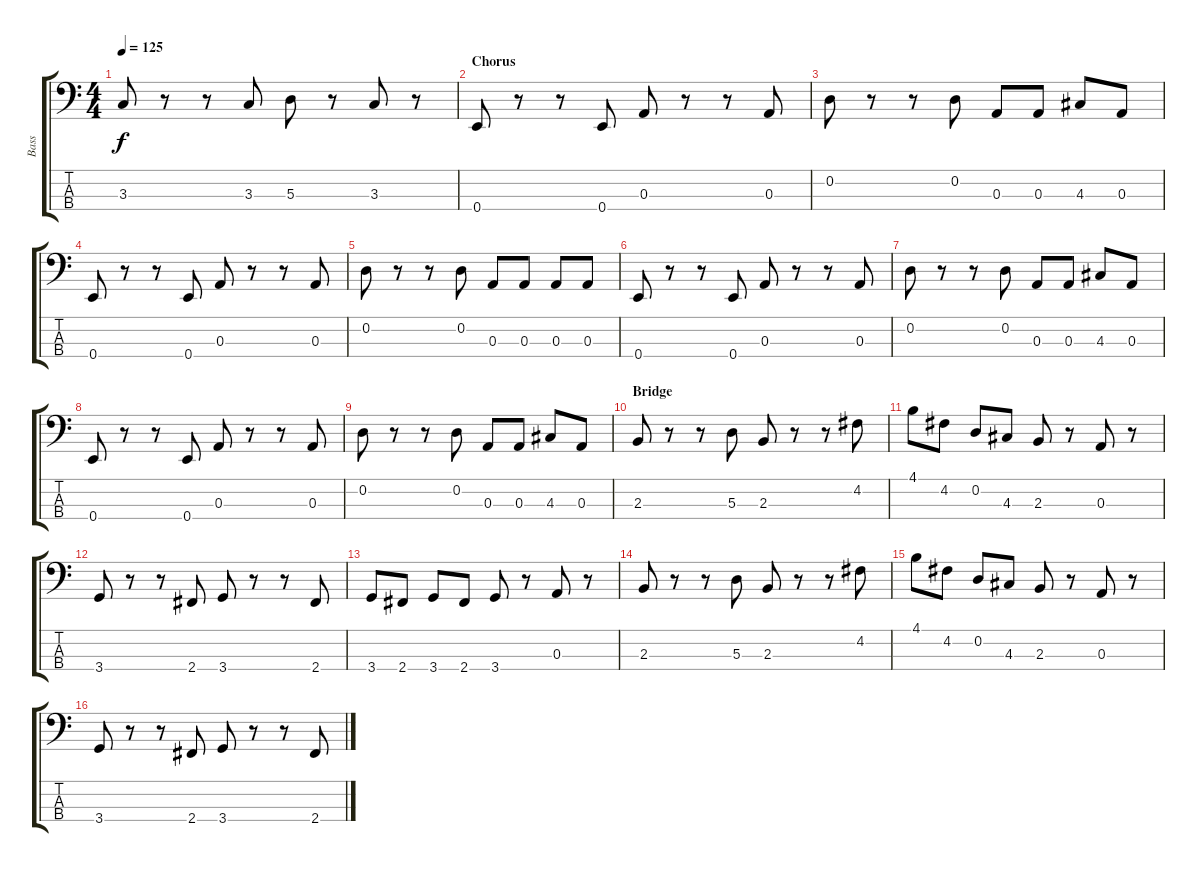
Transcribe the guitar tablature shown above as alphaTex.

\track ("Bass" "Bass") {instrument electricbasspick}
\staff {score tabs}
\tuning (G2 D2 A1 E1) {hide}
\ts (4 4)
\tempo 125
\clef f4
\ks c
3.3.8{dy f} r.8 r.8 3.3.8 5.3.8 r.8 3.3.8 r.8 |
\section ("" "Chorus")
0.4.8 r.8 r.8 0.4.8 0.3.8 r.8 r.8 0.3.8 |
0.2.8 r.8 r.8 0.2.8 0.3.8 0.3.8 4.3.8 0.3.8 |
0.4.8 r.8 r.8 0.4.8 0.3.8 r.8 r.8 0.3.8 |
0.2.8 r.8 r.8 0.2.8 0.3.8 0.3.8 0.3.8 0.3.8 |
0.4.8 r.8 r.8 0.4.8 0.3.8 r.8 r.8 0.3.8 |
0.2.8 r.8 r.8 0.2.8 0.3.8 0.3.8 4.3.8 0.3.8 |
0.4.8 r.8 r.8 0.4.8 0.3.8 r.8 r.8 0.3.8 |
0.2.8 r.8 r.8 0.2.8 0.3.8 0.3.8 4.3.8 0.3.8 |
\section ("" "Bridge")
2.3.8 r.8 r.8 5.3.8 2.3.8 r.8 r.8 4.2.8 |
4.1.8 4.2.8 0.2.8 4.3.8 2.3.8 r.8 0.3.8 r.8 |
3.4.8 r.8 r.8 2.4.8 3.4.8 r.8 r.8 2.4.8 |
3.4.8 2.4.8 3.4.8 2.4.8 3.4.8 r.8 0.3.8 r.8 |
2.3.8 r.8 r.8 5.3.8 2.3.8 r.8 r.8 4.2.8 |
4.1.8 4.2.8 0.2.8 4.3.8 2.3.8 r.8 0.3.8 r.8 |
3.4.8 r.8 r.8 2.4.8 3.4.8 r.8 r.8 2.4.8
